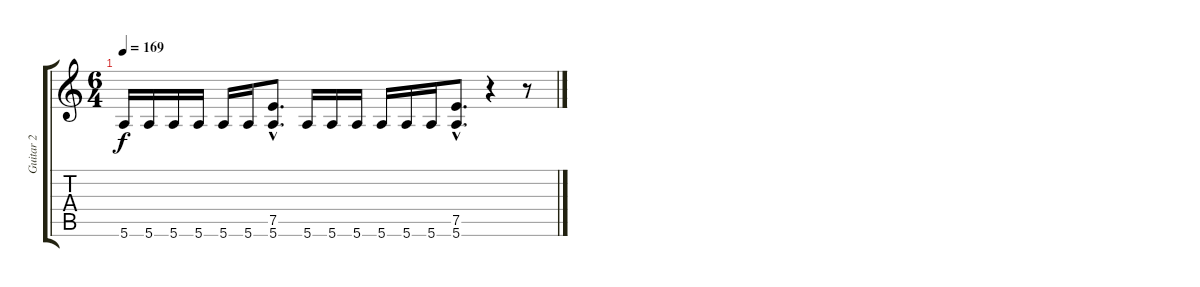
\track ("Guitar 2" "Guitar 2") {instrument distortionguitar}
\staff {score tabs}
\tuning (E4 B3 G3 D3 A2 E2) {hide}
\ts (6 4)
\tempo 169
\clef g2
\ks c
5.6.16{dy f} 5.6.16 5.6.16 5.6.16 5.6.16 5.6.16 (7.5{hac} 5.6{hac}).8{d} 5.6.16 5.6.16 5.6.16 5.6.16 5.6.16 5.6.16 (7.5{hac} 5.6{hac}).8{d} r.4 r.8
